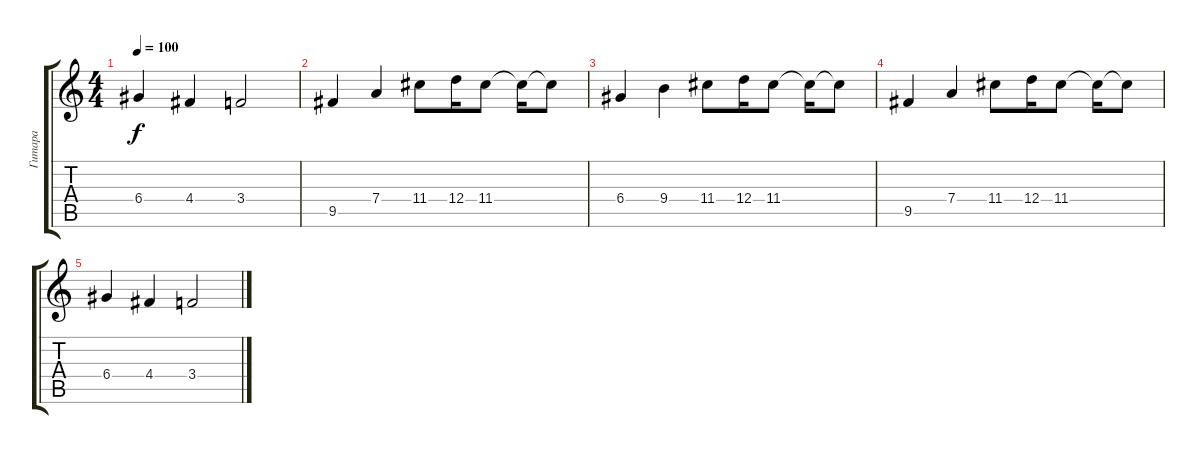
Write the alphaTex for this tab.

\track ("Гитара" "Гитара") {instrument overdrivenguitar}
\staff {score tabs}
\tuning (E4 B3 G3 D3 A2 E2) {hide}
\ts (4 4)
\tempo 100
\clef g2
\ks c
6.4.4{dy f} 4.4.4 3.4.2 |
9.5.4 7.4.4 11.4.8 12.4.16 11.4.8 11.4{t}.16 11.4{t}.8 |
6.4.4 9.4.4 11.4.8 12.4.16 11.4.8 11.4{t}.16 11.4{t}.8 |
9.5.4 7.4.4 11.4.8 12.4.16 11.4.8 11.4{t}.16 11.4{t}.8 |
6.4.4 4.4.4 3.4.2
